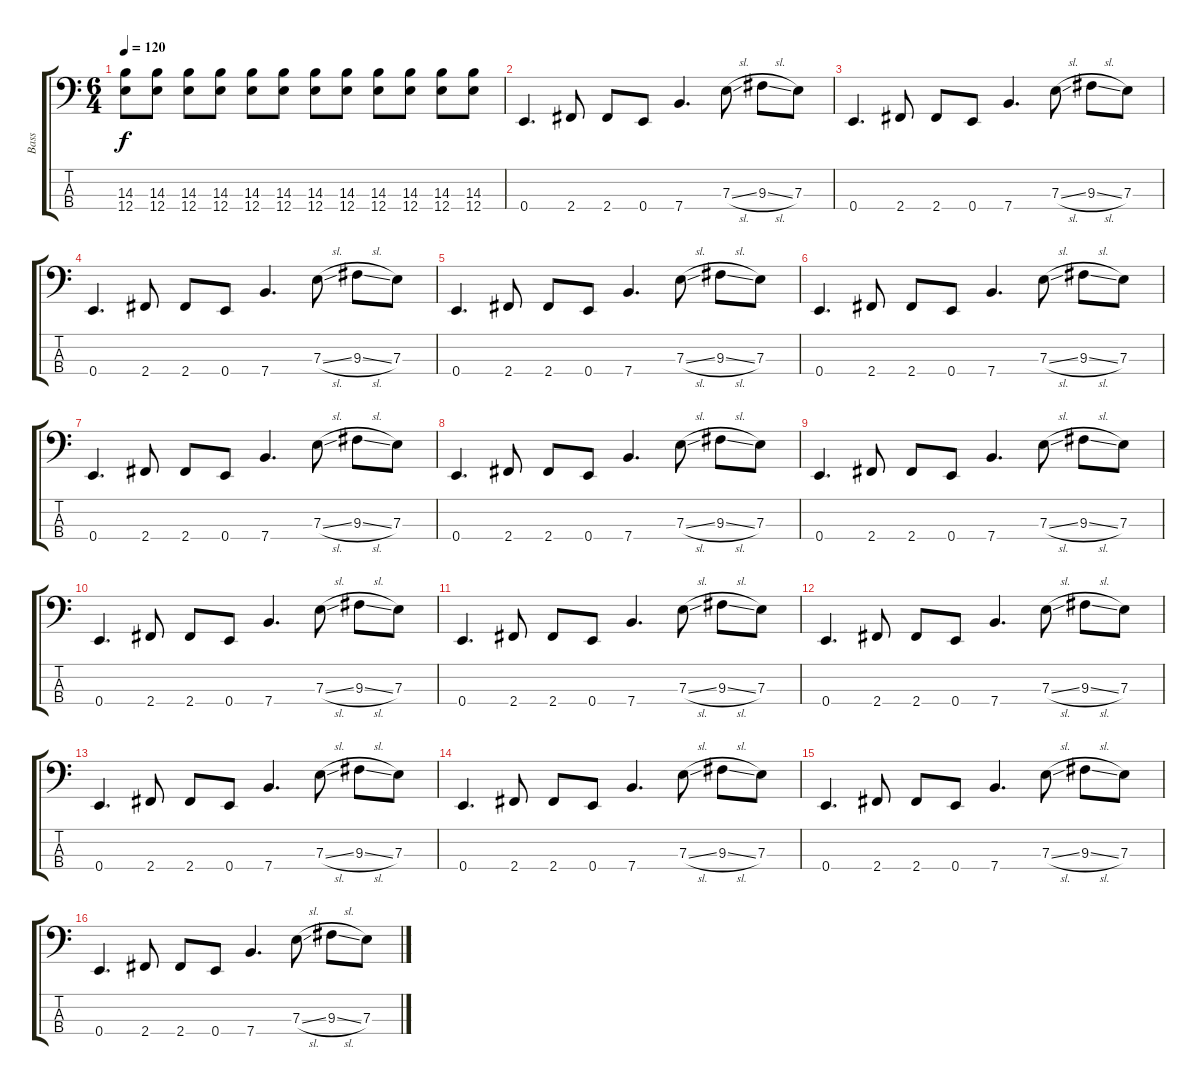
\track ("Bass" "Bass") {instrument electricbassfinger}
\staff {score tabs}
\tuning (G2 D2 A1 E1) {hide}
\ts (6 4)
\tempo 120
\clef f4
\ks c
(14.3 12.4).8{dy f} (14.3 12.4).8 (14.3 12.4).8 (14.3 12.4).8 (14.3 12.4).8 (14.3 12.4).8 (14.3 12.4).8 (14.3 12.4).8 (14.3 12.4).8 (14.3 12.4).8 (14.3 12.4).8 (14.3 12.4).8 |
0.4.4{d} 2.4.8 2.4.8 0.4.8 7.4.4{d} 7.3{sl}.8 9.3{sl}.8 7.3.8 |
0.4.4{d} 2.4.8 2.4.8 0.4.8 7.4.4{d} 7.3{sl}.8 9.3{sl}.8 7.3.8 |
0.4.4{d} 2.4.8 2.4.8 0.4.8 7.4.4{d} 7.3{sl}.8 9.3{sl}.8 7.3.8 |
0.4.4{d} 2.4.8 2.4.8 0.4.8 7.4.4{d} 7.3{sl}.8 9.3{sl}.8 7.3.8 |
0.4.4{d} 2.4.8 2.4.8 0.4.8 7.4.4{d} 7.3{sl}.8 9.3{sl}.8 7.3.8 |
0.4.4{d} 2.4.8 2.4.8 0.4.8 7.4.4{d} 7.3{sl}.8 9.3{sl}.8 7.3.8 |
0.4.4{d} 2.4.8 2.4.8 0.4.8 7.4.4{d} 7.3{sl}.8 9.3{sl}.8 7.3.8 |
0.4.4{d} 2.4.8 2.4.8 0.4.8 7.4.4{d} 7.3{sl}.8 9.3{sl}.8 7.3.8 |
0.4.4{d volume 14} 2.4.8 2.4.8 0.4.8 7.4.4{d} 7.3{sl}.8 9.3{sl}.8 7.3.8 |
0.4.4{d} 2.4.8 2.4.8 0.4.8 7.4.4{d} 7.3{sl}.8 9.3{sl}.8 7.3.8 |
0.4.4{d} 2.4.8 2.4.8 0.4.8 7.4.4{d} 7.3{sl}.8 9.3{sl}.8 7.3.8 |
0.4.4{d volume 12} 2.4.8 2.4.8 0.4.8 7.4.4{d} 7.3{sl}.8 9.3{sl}.8 7.3.8 |
0.4.4{d} 2.4.8 2.4.8 0.4.8 7.4.4{d} 7.3{sl}.8 9.3{sl}.8 7.3.8 |
0.4.4{d} 2.4.8 2.4.8 0.4.8 7.4.4{d} 7.3{sl}.8 9.3{sl}.8 7.3.8 |
0.4.4{d volume 10} 2.4.8 2.4.8 0.4.8 7.4.4{d} 7.3{sl}.8 9.3{sl}.8 7.3.8
